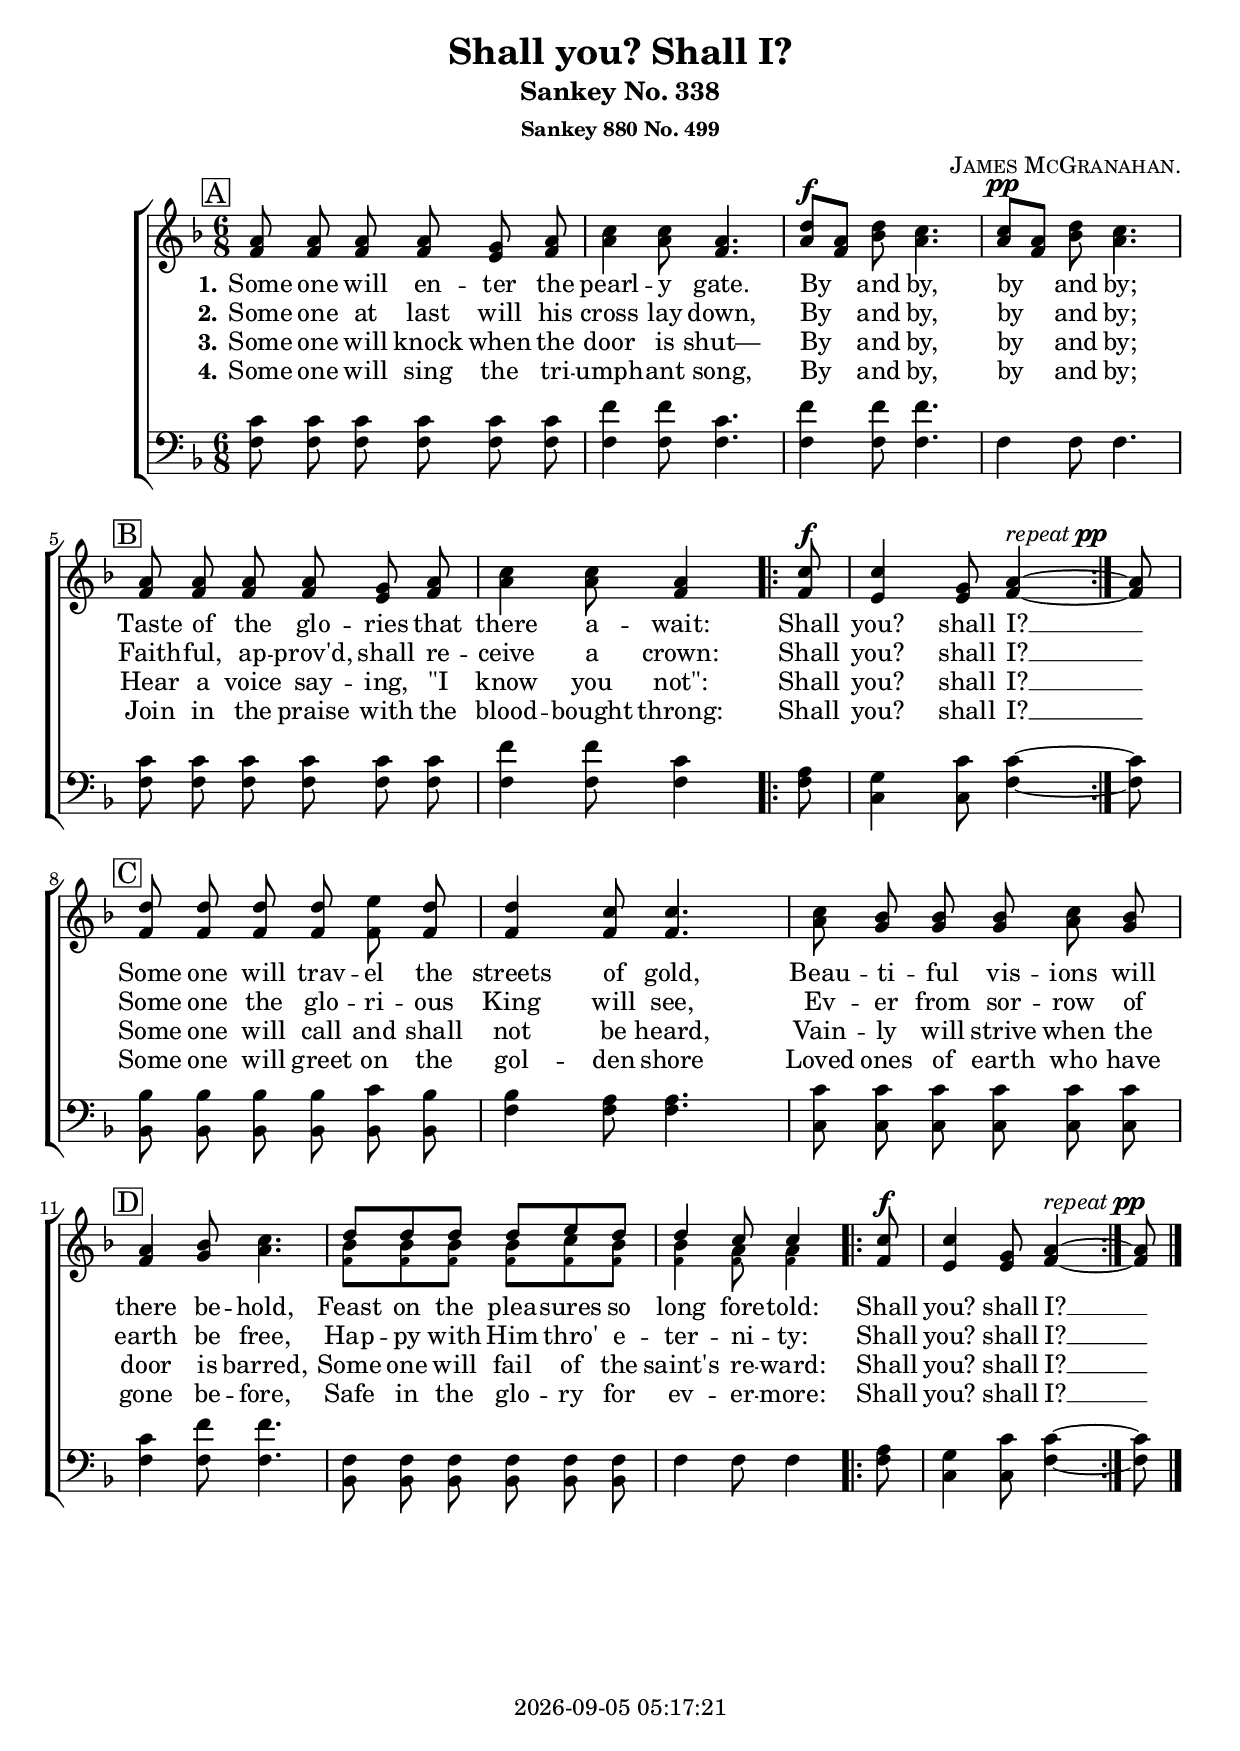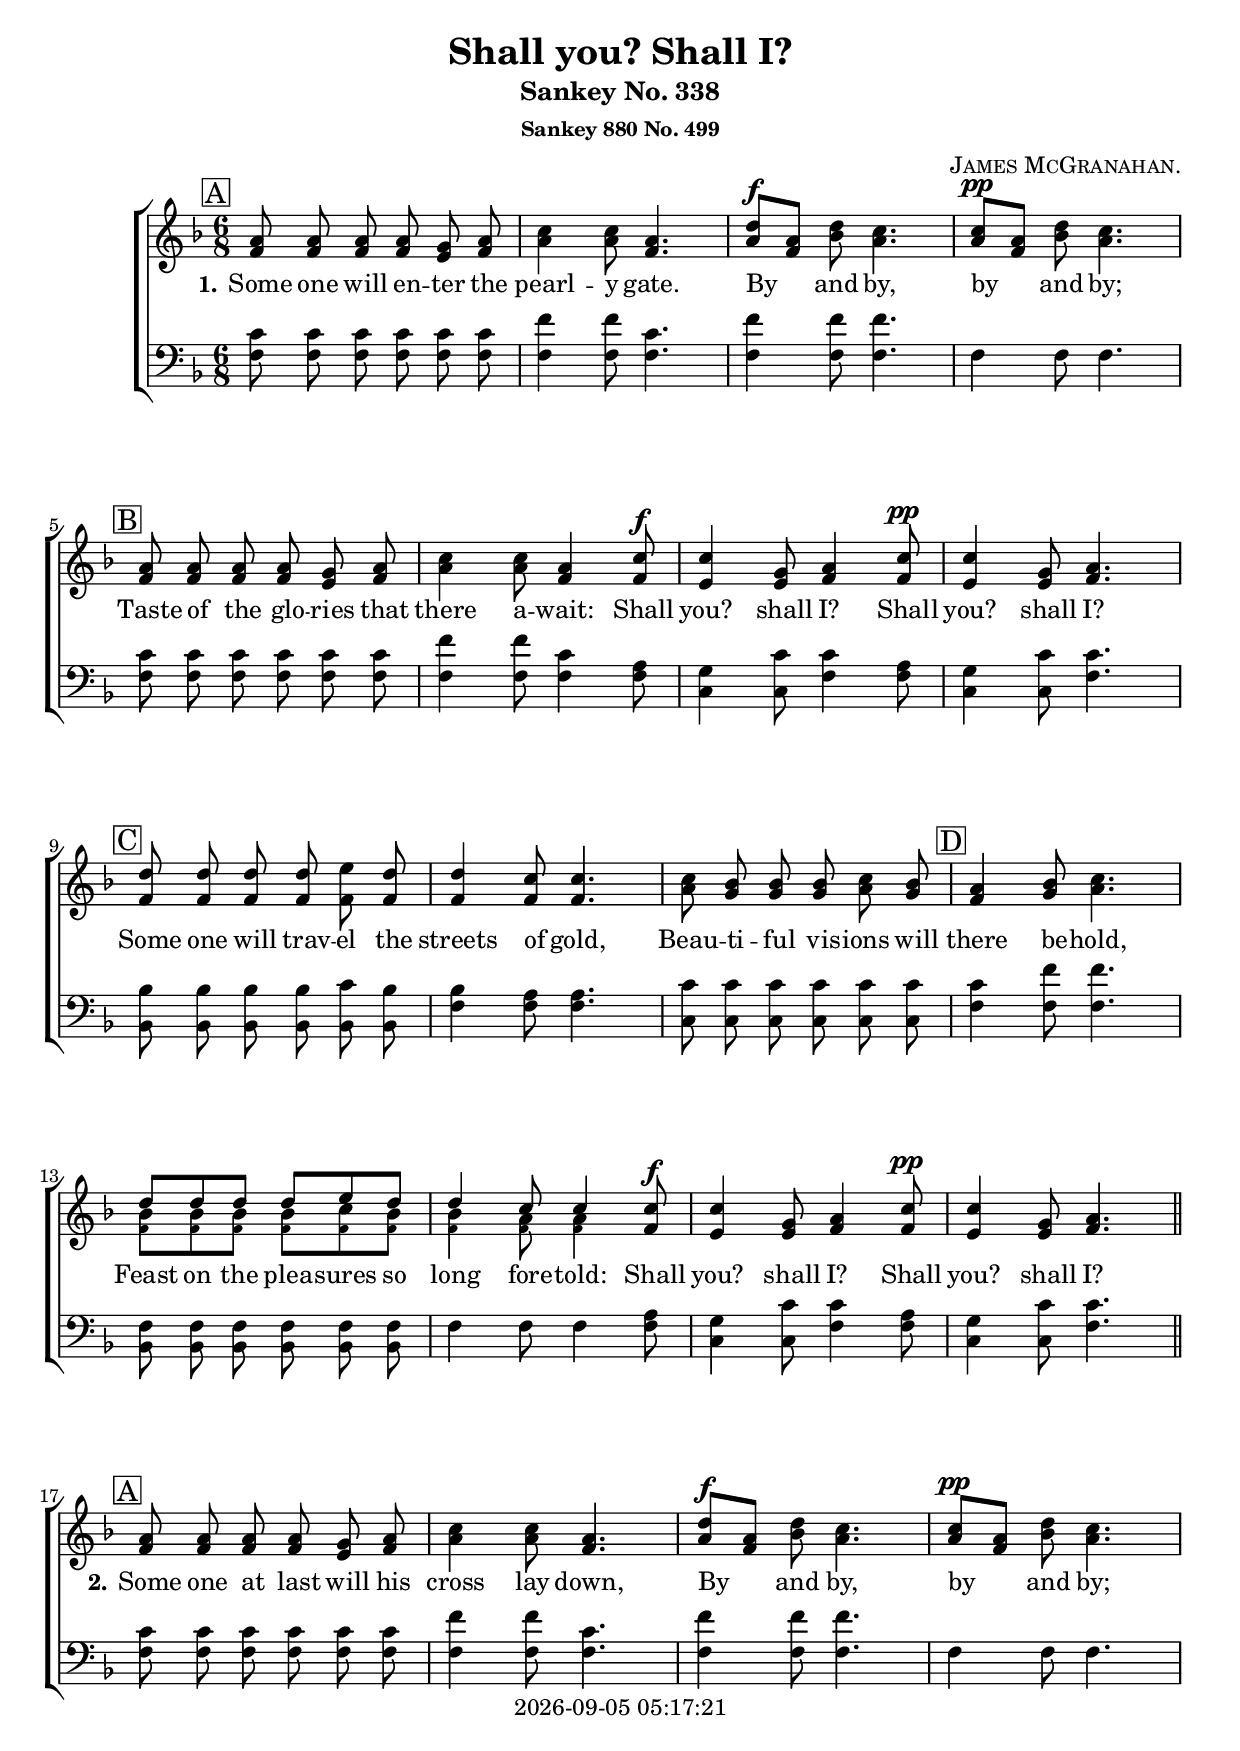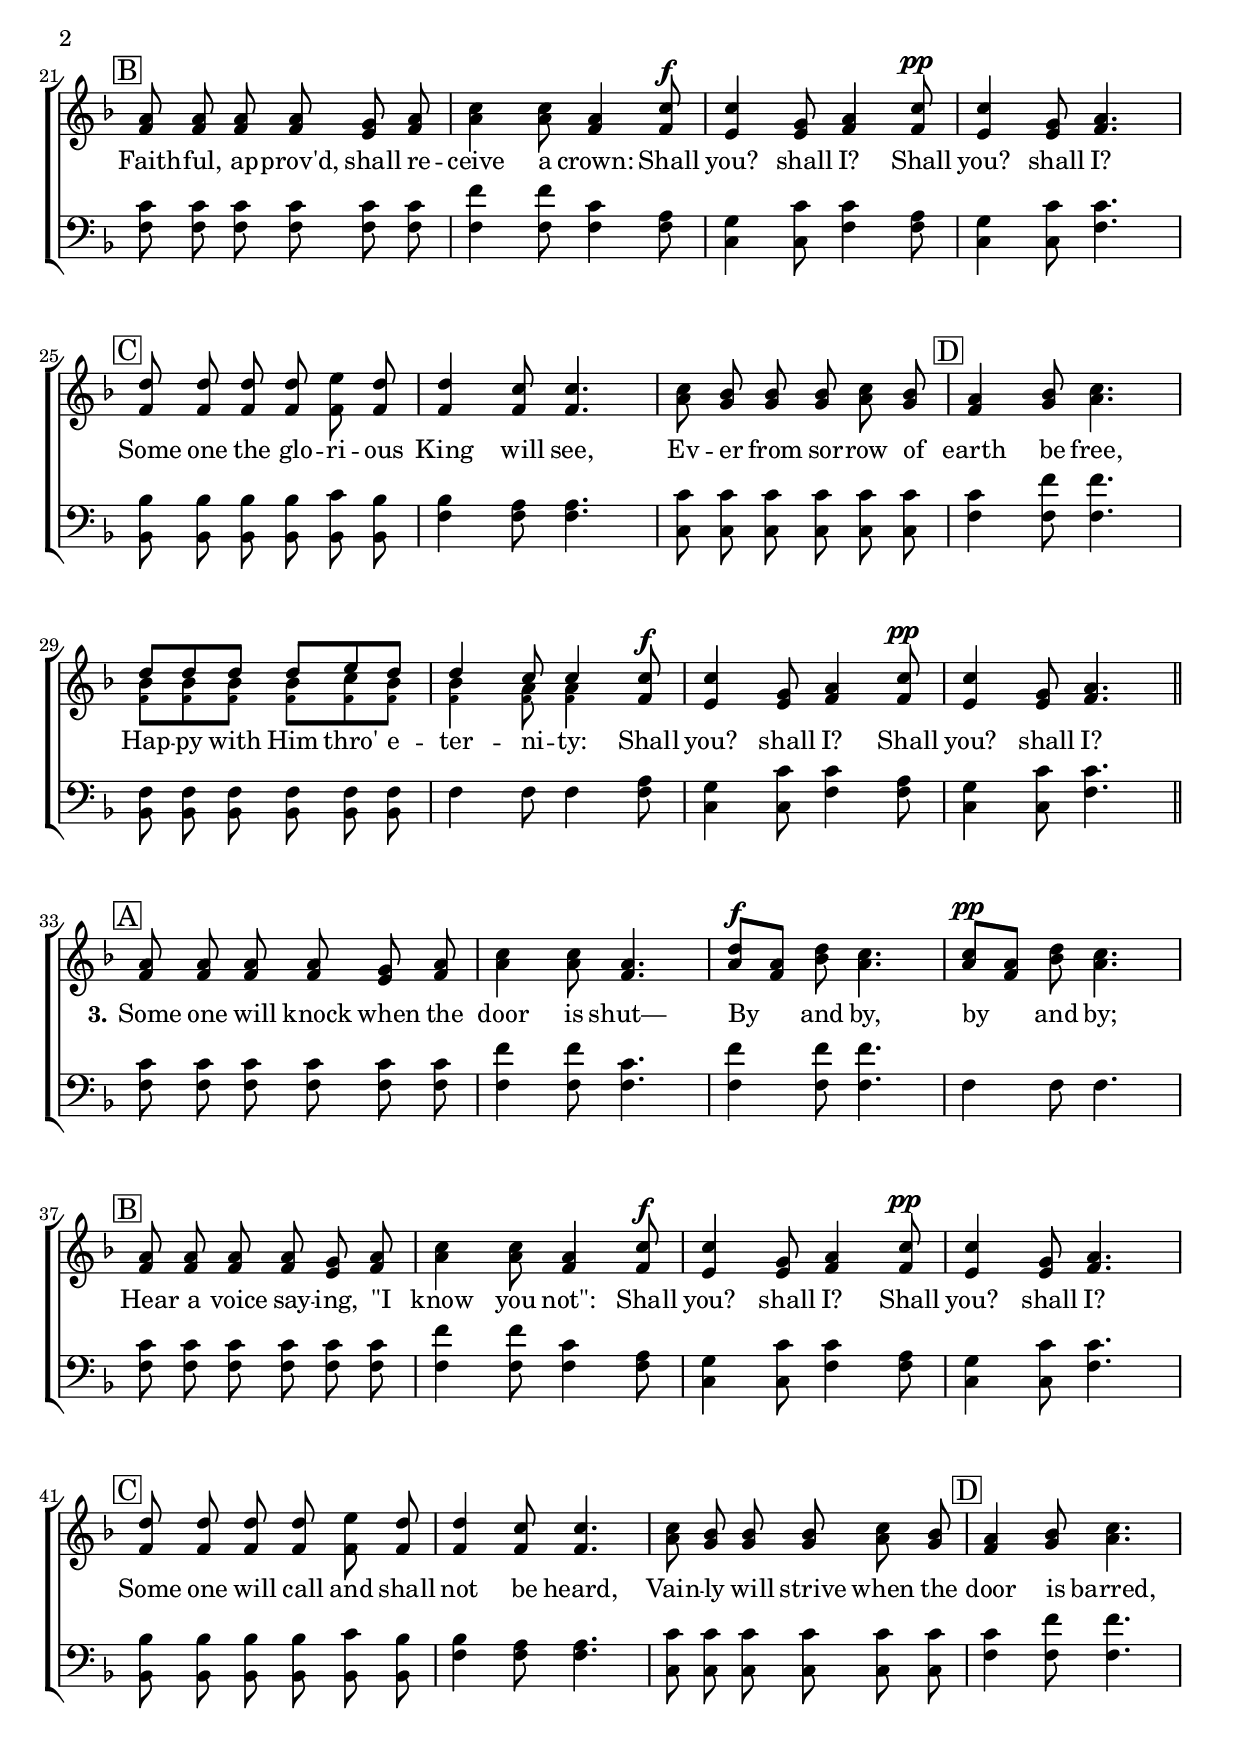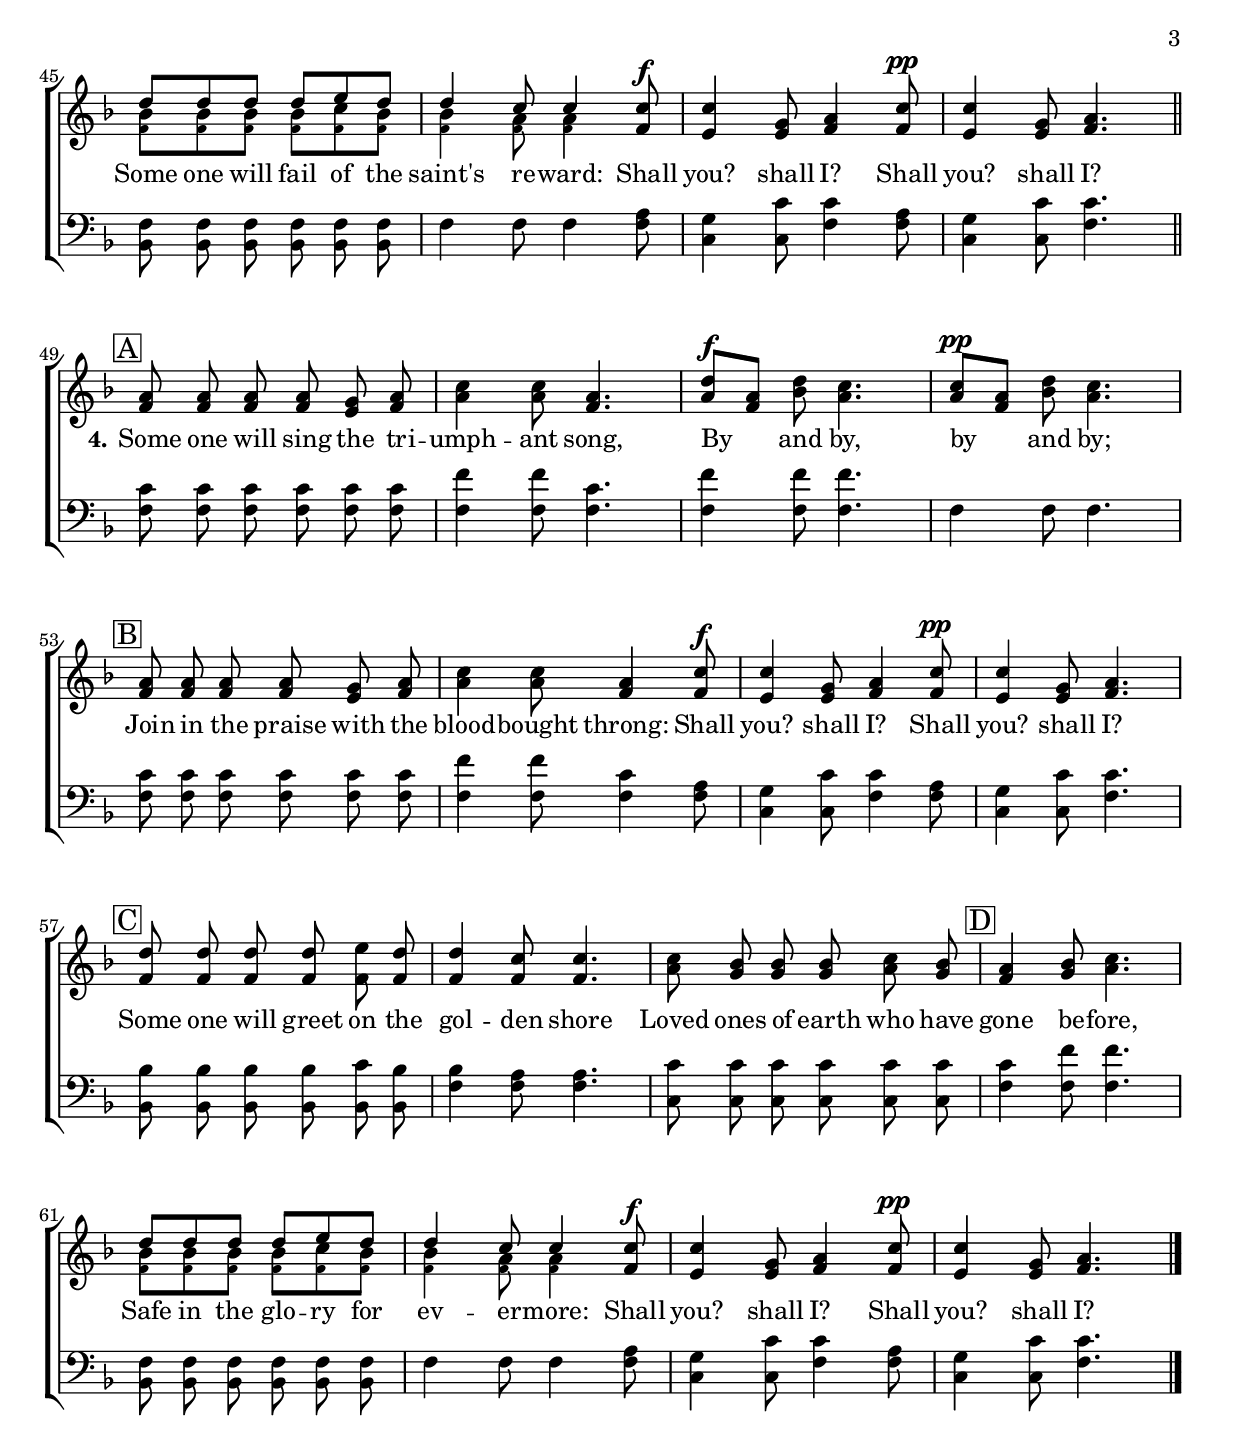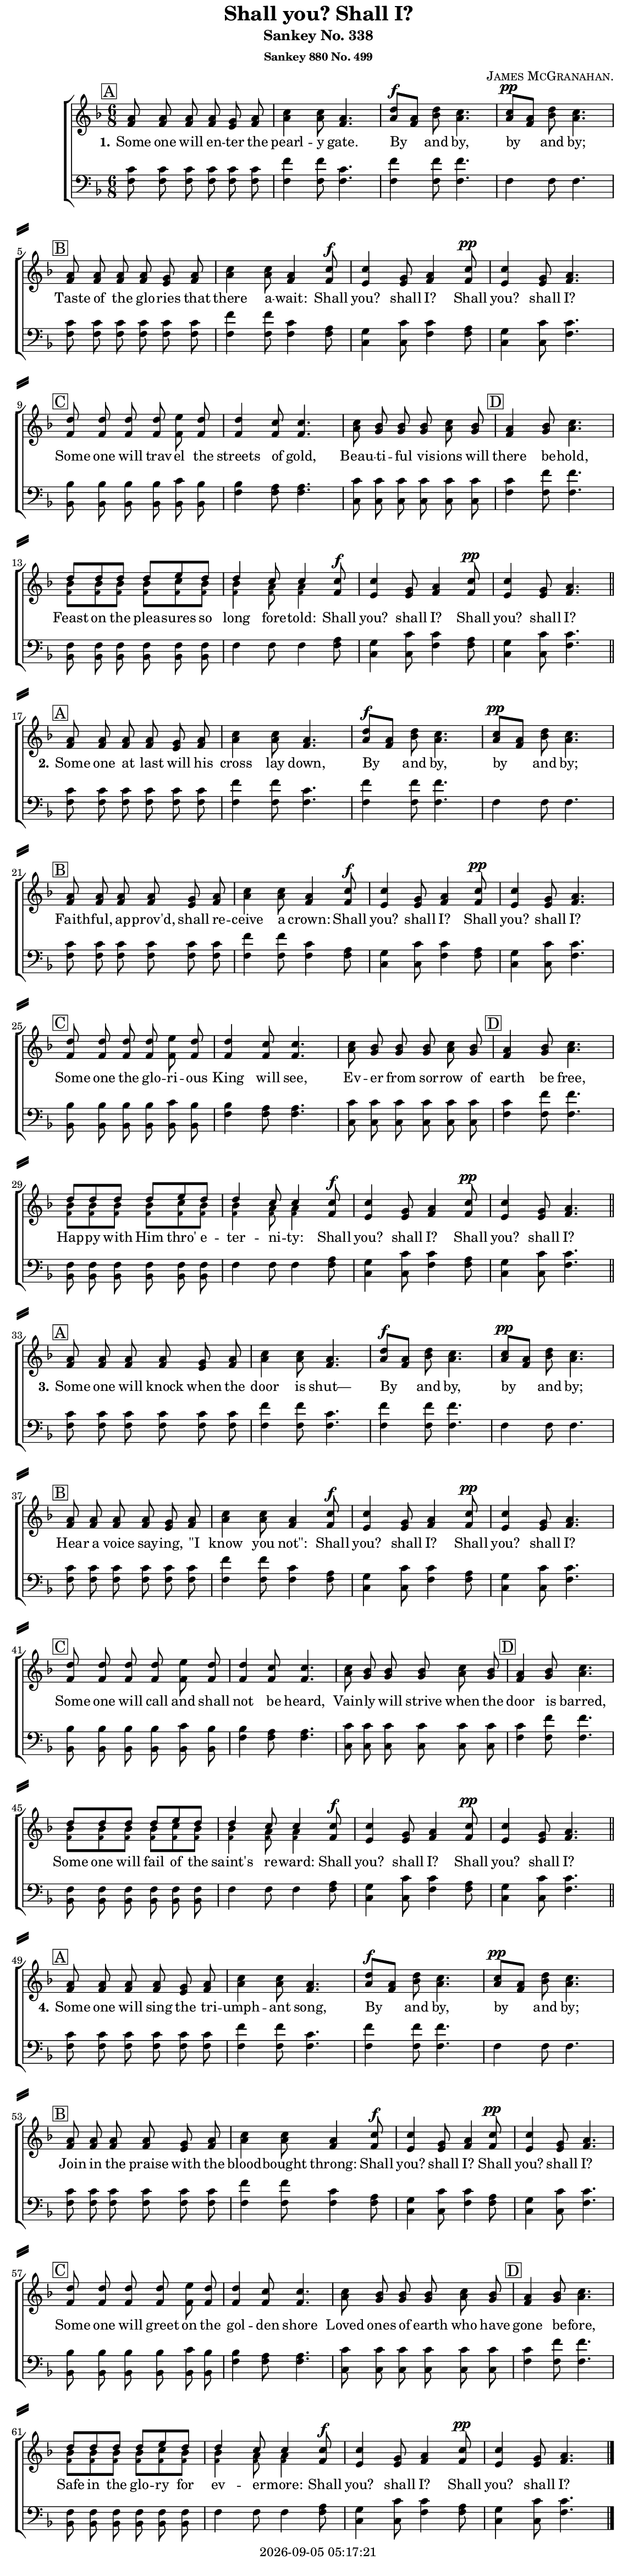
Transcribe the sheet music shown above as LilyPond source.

\version "2.22.1"

\include "articulate.ly"

today = #(strftime "%Y-%m-%d %H:%M:%S" (localtime (current-time)))

\header {
% centered at top
%  dedication  = "dedication"
  title       = "Shall you? Shall I?"
  subtitle    = "Sankey No. 338"
  subsubtitle = "Sankey 880 No. 499"
%  instrument  = "instrument"
  
% arrangement of following lines:
%
%  poet    composer
%  meter   arranger
%  piece       opus

  composer    = \markup\smallCaps "James McGranahan."
%  arranger    = "arranger"
%  opus        = "opus"

%  poet        = \markup\smallCaps ""
%  meter       = \markup\smallCaps "meter"
%  piece       = \markup\smallCaps "piece"

% centered at bottom
% tagline     = "tagline" % default lilypond version
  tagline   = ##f
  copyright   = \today
}

% #(set-global-staff-size 16)

global = {
  \key f \major
  \time 6/8
}

RehearsalTrack = {
% \set Score.currentBarNumber = #5
  \mark \markup { \box "A" } s2.*4
  \mark \markup { \box "B" } s2. s4. s4 \repeat volta 2 { s2. } s8
  \mark \markup { \box "C" } s2.*3
  \mark \markup { \box "D" } s2.*2 s4. s4 \repeat volta 2 { s2. } s8
}

RehearsalTrack-nor = {
% \set Score.currentBarNumber = #5
  \mark \markup { \box "A" } s2.*4
  \mark \markup { \box "B" } s2.*4
  \mark \markup { \box "C" } s2.*3
  \mark \markup { \box "D" } s2.*5
}

TempoTrack = {
  \set Score.tempoHideNote = ##t
  \tempo 4=120
}

TempoTrack-nor = {
  \set Score.tempoHideNote = ##t
  \tempo 4=120
}

nl = { \bar "||" \break }

soprano = \relative {
  \autoBeamOff
  a'8 8 8 8 g a
  c4 8 a4.
  d8^\f[a] d c4.
  c8^\pp[a]d c4.
  a8 8 8 8 g a % B
  c4 8 a4 \repeat volta 2 {c8^\f | 4 g8 a4^\markup{\italic repeat \dynamic pp}~} 8
  d8 8 8 8 e d % C
  d4 c8 4.
  c8 bes bes bes c bes
  a4 bes8 c4. % D
  d8 8 8 8 e d
  d4 c8 4 \repeat volta 2 {c8^\f | c4 g8 a4^\markup{\italic repeat \dynamic pp}~} 8
}

soprano-nor = \relative {
  \autoBeamOff
  a'8 8 8 8 g a
  c4 8 a4.
  d8^\f[a] d c4.
  c8^\pp[a]d c4.
  a8 8 8 8 g a % B
  c4 8 a4 c8^\f
  c4 g8 a4 c8^\pp
  c4 g8 a4.
  d8 8 8 8 e d % C
  d4 c8 4.
  c8 bes bes bes c bes
  a4 bes8 c4. % D
  d8 8 8 8 e d
  d4 c8 4 c8^\f
  c4 g8 a4 c8^\pp
  c4 g8 a4.
}

alto = \relative {
  \autoBeamOff
  f'8 8 8 8 e f
  a4 8 f4.
  a8^\f[f] bes a4.
  a8^\pp[f] bes a4.
  f8 8 8 8 e f % B
  a4 8 f4 \repeat volta 2 {f8^\f | e4 8 f4~} 8
  f8 8 8 8 8 8 % C
  f4 8 4.
  a8 g g g a g
  f4 g8 a4. % D
  <\tweak font-size #-3 f bes>8 q q q <\tweak font-size #-3 f c'> <\tweak font-size #-3 f bes>
  q4 <\tweak font-size #-3 f a>8 4 \repeat volta 2 {f8 | e4 8 f4~} 8
}

alto-nor = \relative {
  \autoBeamOff
  f'8 8 8 8 e f
  a4 8 f4.
  a8^\f[f] bes a4.
  a8^\pp[f] bes a4.
  f8 8 8 8 e f % B
  a4 8 f4 8^\f
  e4 8 f4 8^\pp
  e4 8 f4.
  f8 8 8 8 8 8 % C
  f4 8 4.
  a8 g g g a g
  f4 g8 a4. % D
  <\tweak font-size #-3 f bes>8 q q q <\tweak font-size #-3 f c'> <\tweak font-size #-3 f bes>
  q4 <\tweak font-size #-3 f a>8 4 f8
  e4 8 f4 8
  e4 8 f4.
}

tenor = \relative {
  \autoBeamOff
  c'8 8 8 8 8 8
  f4 8 c4.
  f4 8 4.
  f,4 8 4.
  c'8 8 8 8 8 8 % B
  f4 8 c4 \repeat volta 2 {a8 | g4 c8 4~} 8
  bes8 8 8 8 c bes % C
  bes4 a8 4.
  c8 8 8 8 8 8
  c4 f8 4. % D
  f,8 8 8 8 8 8
  f4 8 4 \repeat volta 2 {a8 | g4 c8 4~}8
}

tenor-nor = \relative {
  \autoBeamOff
  c'8 8 8 8 8 8
  f4 8 c4.
  f4 8 4.
  f,4 8 4.
  c'8 8 8 8 8 8 % B
  f4 8 c4 a8
  g4 c8 4 a8
  g4 c8 4.
  bes8 8 8 8 c bes % C
  bes4 a8 4.
  c8 8 8 8 8 8
  c4 f8 4. % D
  f,8 8 8 8 8 8
  f4 8 4 a8
  g4 c8 4 a8
  g4 c8 4.
}

bass = \relative {
  \autoBeamOff
  f8 8 8 8 8 8
  f4 8 4.
  f4 8 4.
  f4 8 4.
  f8 8 8 8 8 8 % B
  f4 8 4 \repeat volta 2 {8 | c4 8 f4~} 8
  bes,8 8 8 8 8 8 % C
  f'4 8 4.
  c8 8 8 8 8 8
  f4 8 4. % D
  bes,8 8 8 8 8 8
  f'4 8 4 \repeat volta 2 {8 | c4 8 f4~}8
}

bass-nor = \relative {
  \autoBeamOff
  f8 8 8 8 8 8
  f4 8 4.
  f4 8 4.
  f4 8 4.
  f8 8 8 8 8 8 % B
  f4 8 4 8
  c4 8 f4 8
  c4 8 f4.
  bes,8 8 8 8 8 8 % C
  f'4 8 4.
  c8 8 8 8 8 8
  f4 8 4. % D
  bes,8 8 8 8 8 8
  f'4 8 4 8
  c4 8 f4 8
  c4 8 f4.
}

nom  = {   \set ignoreMelismata = ##t }
yesm = { \unset ignoreMelismata       }

chorus = \lyricmode {
}

verses = 4

wordsOne = \lyricmode {
  \set stanza = "1."
  Some one will en -- ter the pearl -- y gate.
  By and by, by and by;
  Taste of the glo -- ries that there a -- wait:
  Shall you? shall I? __
  Some one will trav -- el the streets of gold,
  Beau -- ti -- ful vis -- ions will there be -- hold,
  Feast on the plea -- sures so long fore -- told:
  Shall you? shall I? __
}
  
wordsTwo = \lyricmode {
  \set stanza = "2."
  Some one at last will his cross lay down,
  By and by, by and by;
  Faith -- ful, ap -- prov'd, shall re -- ceive a crown:
  Shall you? shall I? __
  Some one the glo -- ri -- ous King will see,
  Ev -- er from sor -- row of earth be free,
  Hap -- py with Him thro' e -- ter -- ni -- ty:
  Shall you? shall I? __
}
  
wordsThree = \lyricmode {
  \set stanza = "3."
  Some one will knock when the door is shut—
  By and by, by and by;
  Hear a voice say -- ing, "\"I" know you "not\":"
  Shall you? shall I? __
  Some one will call and shall not be heard,
  Vain -- ly will strive when the door is barred,
  Some one will fail of the saint's re -- ward:
  Shall you? shall I? __
}
  
wordsFour = \lyricmode {
  \set stanza = "4."
  Some one will sing the tri -- umph -- ant song,
  By and by, by and by;
  Join in the praise with the blood -- bought throng:
  Shall you? shall I? __
  Some one will greet on the gol -- den shore
  Loved ones of earth who have gone be -- fore,
  Safe in the glo -- ry for ev -- er -- more:
  Shall you? shall I? __
}
  
wordsSingle = \lyricmode {
  \set stanza = "1."
  Some one will en -- ter the pearl -- y gate.
  By and by, by and by;
  Taste of the glo -- ries that there a -- wait:
  Shall you? shall I?
  Shall you? shall I?
  Some one will trav -- el the streets of gold,
  Beau -- ti -- ful vis -- ions will there be -- hold,
  Feast on the plea -- sures so long fore -- told:
  Shall you? shall I?
  Shall you? shall I?

  \set stanza = "2."
  Some one at last will his cross lay down,
  By and by, by and by;
  Faith -- ful, ap -- prov'd, shall re -- ceive a crown:
  Shall you? shall I?
  Shall you? shall I?
  Some one the glo -- ri -- ous King will see,
  Ev -- er from sor -- row of earth be free,
  Hap -- py with Him thro' e -- ter -- ni -- ty:
  Shall you? shall I?
  Shall you? shall I?

  \set stanza = "3."
  Some one will knock when the door is shut—
  By and by, by and by;
  Hear a voice say -- ing, "\"I" know you "not\":"
  Shall you? shall I?
  Shall you? shall I?
  Some one will call and shall not be heard,
  Vain -- ly will strive when the door is barred,
  Some one will fail of the saint's re -- ward:
  Shall you? shall I?
  Shall you? shall I?

  \set stanza = "4."
  Some one will sing the tri -- umph -- ant song,
  By and by, by and by;
  Join in the praise with the blood -- bought throng:
  Shall you? shall I?
  Shall you? shall I?
  Some one will greet on the gol -- den shore
  Loved ones of earth who have gone be -- fore,
  Safe in the glo -- ry for ev -- er -- more:
  Shall you? shall I?
  Shall you? shall I?
}

wordsMidi = \lyricmode {
  \set stanza = "1."
  "Some " "one " "will " en "ter " "the " pearl "y " "gate. "
  "\nBy " "and " "by, " "by " "and " "by; "
  "\nTaste " "of " "the " glo "ries " "that " "there " a "wait: "
  "\nShall " "you? " "shall " "I? "
  "\nShall " "you? " "shall " "I? "
  "\nSome " "one " "will " trav "el " "the " "streets " "of " "gold, "
  "\nBeau" ti "ful " vis "ions " "will " "there " be "hold, "
  "\nFeast " "on " "the " plea "sures " "so " "long " fore "told: "
  "\nShall " "you? " "shall " "I? "
  "\nShall " "you? " "shall " "I? "

  \set stanza = "2."
  "\nSome " "one " "at " "last " "will " "his " "cross " "lay " "down, "
  "\nBy " "and " "by, " "by " "and " "by; "
  "\nFaith" "ful, " ap "prov'd, " "shall " re "ceive " "a " "crown: "
  "\nShall " "you? " "shall " "I? " 
  "\nShall " "you? " "shall " "I? " 
  "\nSome " "one " "the " glo ri "ous " "King " "will " "see, "
  "\nEv" "er " "from " sor "row " "of " "earth " "be " "free, "
  "\nHap" "py " "with " "Him " "thro' " e ter ni "ty: "
  "\nShall " "you? " "shall " "I? " 
  "\nShall " "you? " "shall " "I? " 

  \set stanza = "3."
  "\nSome " "one " "will " "knock " "when " "the " "door " "is " "shut— "
  "\nBy " "and " "by, " "by " "and " "by; "
  "\nHear " "a " "voice " say "ing, " "\"I " "know " "you " "not\": "
  "\nShall " "you? " "shall " "I? " 
  "\nShall " "you? " "shall " "I? " 
  "\nSome " "one " "will " "call " "and " "shall " "not " "be " "heard, "
  "\nVain" "ly " "will " "strive " "when " "the " "door " "is " "barred, "
  "\nSome " "one " "will " "fail " "of " "the " "saint's " re "ward: "
  "\nShall " "you? " "shall " "I? " 
  "\nShall " "you? " "shall " "I? " 

  \set stanza = "4."
  "\nSome " "one " "will " "sing " "the " tri umph "ant " "song, "
  "\nBy " "and " "by, " "by " "and " "by; "
  "\nJoin " "in " "the " "praise " "with " "the " blood "bought " "throng: "
  "\nShall " "you? " "shall " "I? " 
  "\nShall " "you? " "shall " "I? " 
  "\nSome " "one " "will " "greet " "on " "the " gol "den " "shore "
  "\nLoved " "ones " "of " "earth " "who " "have " "gone " be "fore, "
  "\nSafe " "in " "the " glo "ry " "for " ev er "more: "
  "\nShall " "you? " "shall " "I? " 
  "\nShall " "you? " "shall " "I? " 
}

\book {
  \bookOutputSuffix "midi"
  \score {
%    \articulate
        \new ChoirStaff <<
                                % Soprano staff
          \new Staff = soprano
          <<
            \new Voice { \repeat unfold \verses \TempoTrack-nor     }
            \new Voice { \global \repeat unfold \verses \soprano-nor \bar "|." }
            \addlyrics \wordsMidi
          >>
                                % Alto staff
          \new Staff = alto
          <<
            \new Voice { \global \repeat unfold \verses { \alto-nor \nl } \bar "|." }
          >>
                                % Tenor staff
          \new Staff = tenor
          <<
            \clef "treble_8"
            \new Voice { \global \repeat unfold \verses \tenor-nor }
          >>
                                % Bass staff
          \new Staff = bass
          <<
            \clef "bass"
            \new Voice { \global \repeat unfold \verses \bass-nor }
          >>
        >>
    \midi {}
  }
}

\book {
  \bookOutputSuffix "repeat"
  \score {
        \new ChoirStaff <<
                                  % Joint soprano/alto staff
          \new Staff \with { printPartCombineTexts = ##f }
          <<
            \new Voice \RehearsalTrack
            \new Voice \TempoTrack
            \new NullVoice = "aligner" \soprano
            \new Voice = "women" \partCombine { \global \soprano \bar "|." } { \global \alto }
            \new Lyrics \lyricsto "aligner" { \wordsOne \chorus }
            \new Lyrics \lyricsto "aligner"   \wordsTwo
            \new Lyrics \lyricsto "aligner"   \wordsThree
            \new Lyrics \lyricsto "aligner"   \wordsFour
          >>
                                  % Joint tenor/bass staff
          \new Staff \with { printPartCombineTexts = ##f }
          <<
            \clef "bass"
            \new Voice = "men" \partCombine { \global \tenor } { \global \bass }
          >>
        >>
    \layout {
      indent = 1.5\cm
      \context {
        \Staff \RemoveAllEmptyStaves
      }
    }
  }
}

\book {
  \bookOutputSuffix "single"
  \score {
        \new ChoirStaff <<
                                  % Joint soprano/alto staff
          \new Staff \with { printPartCombineTexts = ##f }
          <<
            \new Voice { \repeat unfold \verses \RehearsalTrack-nor }
            \new Voice { \repeat unfold \verses \TempoTrack-nor }
            \new NullVoice = "aligner" { \repeat unfold \verses \soprano-nor }
            \new Voice = "women" \partCombine { \global \repeat unfold \verses \soprano-nor \bar "|." }
                                               { \global \repeat unfold \verses { \alto-nor \nl } \bar "|." }
            \new Lyrics \lyricsto "aligner" \wordsSingle
          >>
                                  % Joint tenor/bass staff
          \new Staff \with { printPartCombineTexts = ##f }
          <<
            \clef "bass"
            \new Voice = "men" \partCombine { \global \repeat unfold \verses \tenor-nor }
                                            { \global \repeat unfold \verses \bass-nor }
          >>
        >>
    \layout {
      indent = 1.5\cm
      \context {
        \Staff \RemoveAllEmptyStaves
      }
    }
  }
}

\book {
  \bookOutputSuffix "singlepage"
  \paper {
    top-margin = 0
    left-margin = 7
    right-margin = 1
    paper-width = 190\mm
    page-breaking = #ly:one-page-breaking
    system-system-spacing.basic-distance = #15
    system-separator-markup = \slashSeparator
  }
  \score {
        \new ChoirStaff <<
                                  % Joint soprano/alto staff
          \new Staff \with { printPartCombineTexts = ##f }
          <<
            \new Voice { \repeat unfold \verses \RehearsalTrack-nor }
            \new Voice { \repeat unfold \verses \TempoTrack }
            \new NullVoice = "aligner" { \repeat unfold \verses \soprano-nor }
            \new Voice = "women" \partCombine { \global \repeat unfold \verses \soprano-nor \bar "|." }
                                               { \global \repeat unfold \verses { \alto-nor \nl } \bar "|." }
            \new Lyrics \lyricsto "aligner" \wordsSingle
          >>
                                  % Joint tenor/bass staff
          \new Staff \with { printPartCombineTexts = ##f }
          <<
            \clef "bass"
            \new Voice = "men" \partCombine { \global \repeat unfold \verses \tenor-nor }
                                            { \global \repeat unfold \verses \bass-nor }
          >>
        >>
    \layout {
      indent = 1.5\cm
      \context {
        \Staff \RemoveAllEmptyStaves
      }
    }
  }
}
